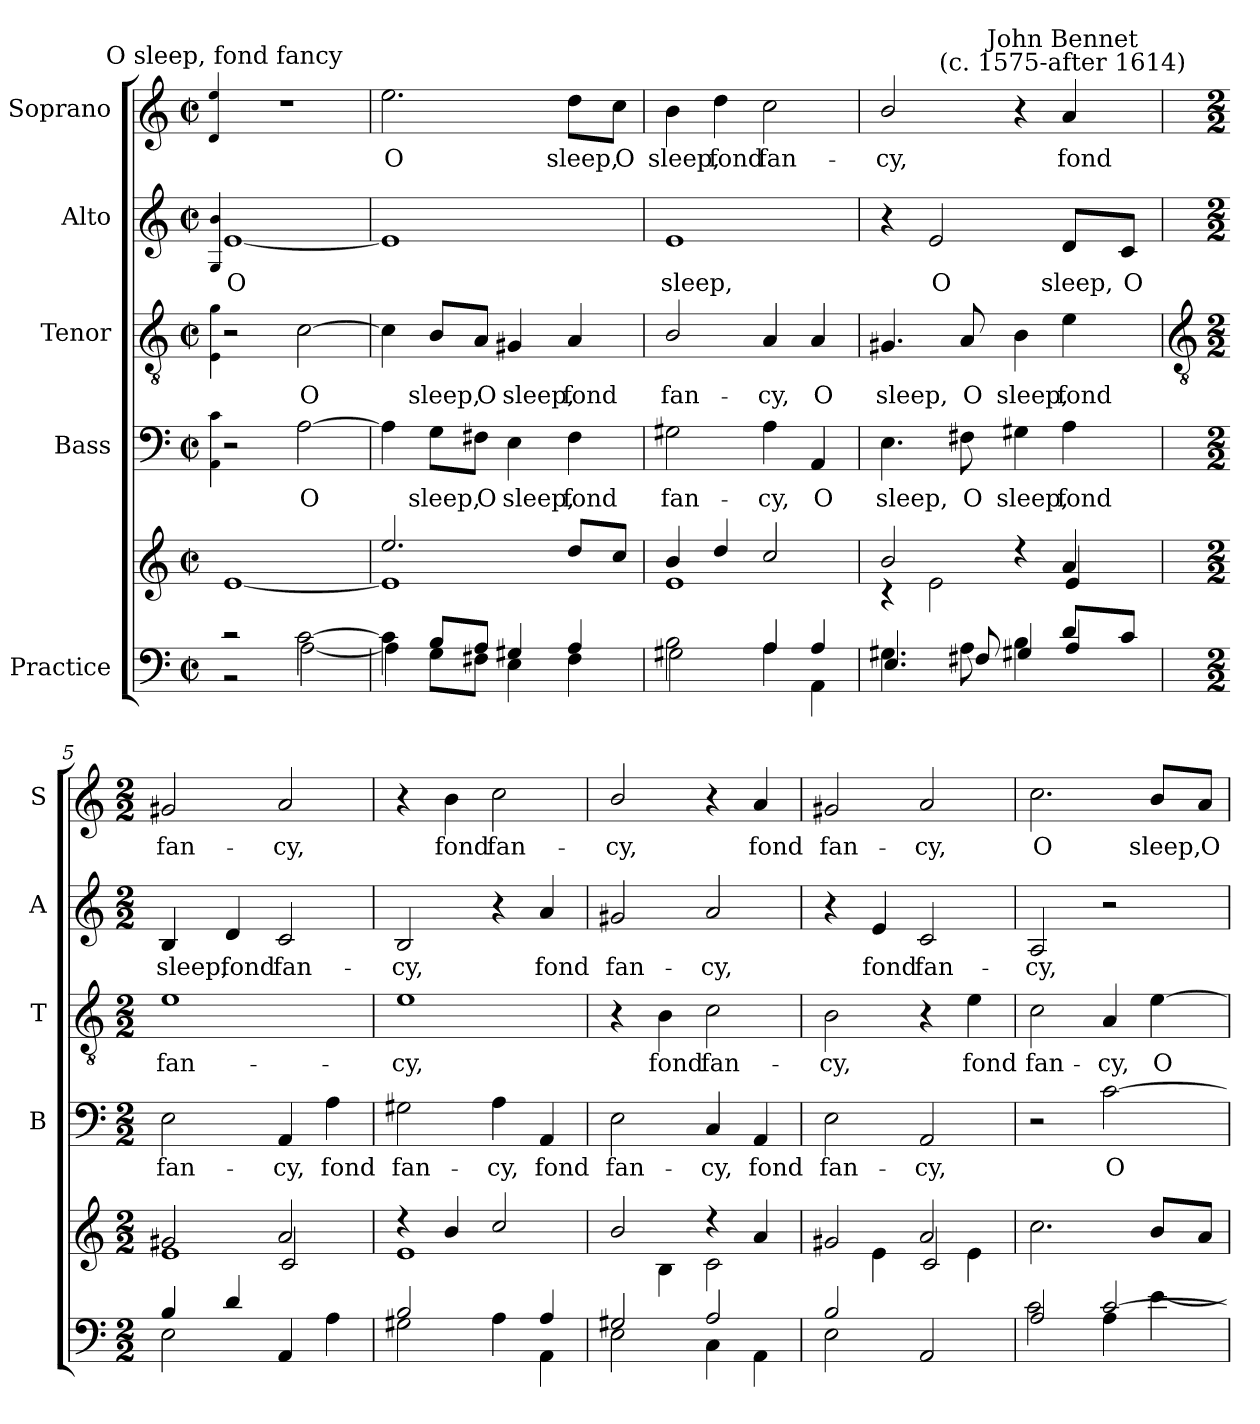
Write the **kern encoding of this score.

**kern	**kern	**kern	**text	**kern	**text	**kern	**text	**kern	**text
*part5	*part5	*part4	*part4	*part3	*part3	*part2	*part2	*part1	*part1
*staff6	*staff5	*staff4	*staff4	*staff3	*staff3	*staff2	*staff2	*staff1	*staff1
*I"Practice	*	*I"Bass	*	*I"Tenor	*	*I"Alto	*	*I"Soprano	*
*	*	*I'B	*	*I'T	*	*I'A	*	*I'S	*
*clefF4	*clefG2	*clefF4	*	*clefGv2	*	*clefG2	*	*clefG2	*
*k[]	*k[]	*k[]	*	*k[]	*	*k[]	*	*k[]	*
*C:	*C:	*C:	*	*C:	*	*C:	*	*C:	*
*M2/2	*M2/2	*M2/2	*	*M2/2	*	*M2/2	*	*M2/2	*
*met(c|)	*met(c|)	*met(c|)	*	*met(c|)	*	*met(c|)	*	*met(c|)	*
=1	=1	=1	=1	=1	=1	=1	=1	=1	=1
.	.	4qqAA 4qqc	.	4qqE 4qqg	.	4qqG 4qqb	.	4qqd 4qqee	.
*^	*^	*	*	*	*	*	*	*	*
!	!	!	!	!	!	!	!	!	!	!LO:TX:a:cj:t=O sleep, fond fancy	!
!	!	!	!	!	!	!	!	!	!LO:LY:b	!	!
2r	2r	1ryy	[1e	2r	.	2r	.	[1e	O	1r	.
!	!	!	!	!	!LO:LY:b	!	!LO:LY:b	!	!	!	!
[2c\	[2A	.	.	[2A	O	[2c\	O	.	.	.	.
=2	=2	=2	=2	=2	=2	=2	=2	=2	=2	=2	=2
!	!	!	!	!	!	!	!	!	!	!	!LO:LY:b
4c\]	4A]	2.ee/	1e]	4A]	.	4c\]	.	1e]	.	2.ee	O
!	!	!	!	!	!LO:LY:b	!	!LO:LY:b	!	!	!	!
8B/L	8GL	.	.	8G\L	sleep,	8B/L	sleep,	.	.	.	.
!	!	!	!	!	!LO:LY:b	!	!LO:LY:b	!	!	!	!
8AJ	8F#XJ	.	.	8F#X\J	O	8A/J	O	.	.	.	.
!	!	!	!	!	!LO:LY:b	!	!LO:LY:b	!	!	!	!
4G#X	4E	.	.	4E	sleep,	4G#X	sleep,	.	.	.	.
!	!	!	!	!	!LO:LY:b	!	!LO:LY:b	!	!	!	!LO:LY:b
4A	4F#	8dd/L	.	4F#	fond	4A	fond	.	.	8dd\L	sleep,
!	!	!	!	!	!	!	!	!	!	!	!LO:LY:b
.	.	8cc/J	.	.	.	.	.	.	.	8cc\J	O
=3	=3	=3	=3	=3	=3	=3	=3	=3	=3	=3	=3
!	!	!	!	!	!LO:LY:b	!	!LO:LY:b	!	!LO:LY:b	!	!LO:LY:b
2B\	2G#X	4b/	1e	2G#X	fan-	2B/	fan-	1e	sleep,	4b	sleep,
!	!	!	!	!	!	!	!	!	!	!	!LO:LY:b
.	.	4dd/	.	.	.	.	.	.	.	4dd	fond
!	!	!	!	!	!LO:LY:b	!	!LO:LY:b	!	!	!	!LO:LY:b
4A	4A	2cc/	.	4A	-cy,	4A	-cy,	.	.	2cc\	fan-
!	!	!	!	!	!LO:LY:b	!	!LO:LY:b	!	!	!	!
4A	4AA\	.	.	4AA	O	4A	O	.	.	.	.
=4	=4	=4	=4	=4	=4	=4	=4	=4	=4	=4	=4
*	*^	*	*^	*	*	*	*	*	*	*	*
!	!	!	!	!	!	!	!LO:LY:b	!	!LO:LY:b	!	!	!	!LO:LY:b
2.ryy	4.G#X	4.E	2b/	4r	2.ryy	4.E	sleep,	4.G#X	sleep,	4r	.	2b/	-cy,
!	!	!	!	!	!	!	!	!	!	!	!LO:LY:b	!	!
.	.	.	.	2e\	.	.	.	.	.	2e	O	.	.
!	!	!	!	!	!	!	!LO:LY:b	!	!LO:LY:b	!	!	!	!
.	8A	8F#X	.	.	.	8F#X	O	8A	O	.	.	.	.
!	!	!	!	!	!	!	!LO:LY:b	!	!LO:LY:b	!	!	!	!
.	4B	4G#X	4r	.	.	4G#X	sleep,	4B	sleep,	.	.	4r	.
!	!	!	!	!	!	!	!	!	!	!	!	!LO:TX:a:cj:t=John Bennet\n(c. 1575-after 1614)	!
!	!	!	!	!	!	!	!LO:LY:b	!	!LO:LY:b	!	!LO:LY:b	!	!LO:LY:b
8d/L	4ryy	4A	4a	4ryy	4e	4A	fond	4e	fond	8d/L	sleep,	4a	fond
!	!	!	!	!	!	!	!	!	!	!	!LO:LY:b	!	!
8c/J	.	.	.	.	.	.	.	.	.	8c/J	O	.	.
*v	*v	*v	*	*	*	*	*	*	*	*	*	*	*
!!LO:LB:g=z
=5	=5	=5	=5	=5	=5	=5	=5	=5	=5	=5	=5
*	*	*	*	*	*	*clefGv2	*	*	*	*	*
*M2/2	*M2/2	*	*	*M2/2	*	*M2/2	*	*M2/2	*	*M2/2	*
*^	*	*	*	*	*	*	*	*	*	*	*
!	!	!	!	!	!	!LO:LY:b	!	!LO:LY:b	!	!LO:LY:b	!	!LO:LY:b
4B/	2E\	2g#X	2ryy	1e	2E\	fan-	1e	fan-	4B	sleep,	2g#X	fan-
!	!	!	!	!	!	!	!	!	!	!LO:LY:b	!	!
4d/	.	.	.	.	.	.	.	.	4d	fond	.	.
!	!	!	!	!	!	!LO:LY:b	!	!	!	!LO:LY:b	!	!LO:LY:b
2ryy	4AA	2a	2c/	.	4AA	-cy,	.	.	2c/	fan-	2a	-cy,
!	!	!	!	!	!	!LO:LY:b	!	!	!	!	!	!
.	4A	.	.	.	4A	fond	.	.	.	.	.	.
=6	=6	=6	=6	=6	=6	=6	=6	=6	=6	=6	=6	=6
!	!	!	!	!	!	!LO:LY:b	!	!LO:LY:b	!	!LO:LY:b	!	!
2B	2G#X	4r	2ryy	1e	2G#X	fan-	1e	-cy,	2B	-cy,	4r	.
!	!	!	!	!	!	!	!	!	!	!	!	!LO:LY:b
.	.	4b/	.	.	.	.	.	.	.	.	4b	fond
!	!	!	!	!	!	!LO:LY:b	!	!	!	!	!	!LO:LY:b
4ryy	4A	2cc/	4ryy	.	4A	-cy,	.	.	4r	.	2cc\	fan-
!	!	!	!	!	!	!LO:LY:b	!	!	!	!LO:LY:b	!	!
4A	4AA\	.	4ryy	.	4AA	fond	.	.	4a	fond	.	.
*	*	*	*v	*v	*	*	*	*	*	*	*	*
=7	=7	=7	=7	=7	=7	=7	=7	=7	=7	=7	=7
*	*^	*	*	*	*	*	*	*	*	*	*
!	!	!	!	!	!	!LO:LY:b	!	!	!	!LO:LY:b	!	!LO:LY:b
2G#X	4ryy	2E\	2b/	4ryy	2E\	fan-	4r	.	2g#X	fan-	2b/	-cy,
!	!	!	!	!	!	!	!	!LO:LY:b	!	!	!	!
.	2.ryy	.	.	4B\	.	.	4B	fond	.	.	.	.
!	!	!	!	!	!	!LO:LY:b	!	!LO:LY:b	!	!LO:LY:b	!	!
2A	.	4C\	4r	2c\	4C	-cy,	2c\	fan-	2a	-cy,	4r	.
!	!	!	!	!	!	!LO:LY:b	!	!	!	!	!	!LO:LY:b
.	.	4AA\	4a	.	4AA	fond	.	.	.	.	4a	fond
=8	=8	=8	=8	=8	=8	=8	=8	=8	=8	=8	=8	=8
*	*	*	*	*^	*	*	*	*	*	*	*	*
!	!	!	!	!	!	!	!LO:LY:b	!	!LO:LY:b	!	!	!	!LO:LY:b
*	*v	*v	*	*	*	*	*	*	*	*	*	*	*
2B	2E\	2g#X	4ryy	2.ryy	2E\	fan-	2B	-cy,	4r	.	2g#X	fan-
!	!	!	!	!	!	!	!	!	!	!LO:LY:b	!	!
.	.	.	4e\	.	.	.	.	.	4e	fond	.	.
!	!	!	!	!	!	!LO:LY:b	!	!	!	!LO:LY:b	!	!LO:LY:b
4ryy	2AA	2a	2c/	.	2AA	-cy,	4r	.	2c/	fan-	2a	-cy,
!	!	!	!	!	!	!	!	!LO:LY:b	!	!	!	!
4ryy	.	.	.	4e\	.	.	4e	fond	.	.	.	.
=9	=9	=9	=9	=9	=9	=9	=9	=9	=9	=9	=9	=9
*	*^	*	*	*	*	*	*	*	*	*	*	*
!	!	!	!	!	!	!	!	!	!LO:LY:b	!	!LO:LY:b	!	!LO:LY:b
*	*	*	*	*v	*v	*	*	*	*	*	*	*	*
2A	2c\	2ryy	2.cc\	2ryy	2r	.	2c\	fan-	2A	-cy,	2.cc\	O
!	!	!	!	!	!	!LO:LY:b	!	!LO:LY:b	!	!	!	!
2ryy	4A	[2c/	.	2ryy	[2c	O	4A	-cy,	2r	.	.	.
!	!	!	!	!	!	!	!	!LO:LY:b	!	!	!	!LO:LY:b
.	[4e	.	8b/L	.	.	.	[4e	O	.	.	8b/L	sleep,
!	!	!	!	!	!	!	!	!	!	!	!	!LO:LY:b
.	.	.	8aJ	.	.	.	.	.	.	.	8a/J	O
*v	*v	*v	*	*	*	*	*	*	*	*	*	*
*	*v	*v	*	*	*	*	*	*	*	*
=	=	=	=	=	=	=	=	=	=
*-	*-	*-	*-	*-	*-	*-	*-	*-	*-
